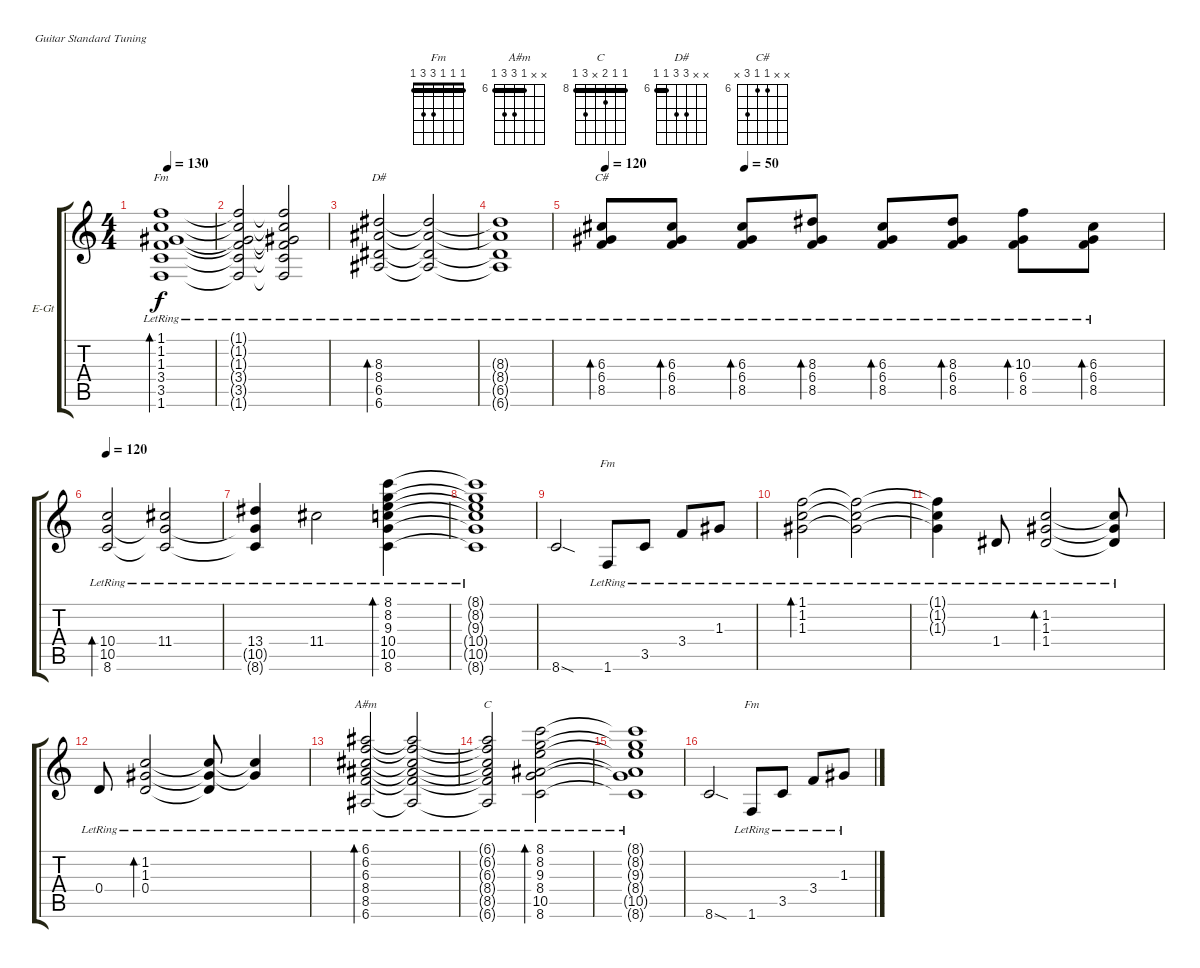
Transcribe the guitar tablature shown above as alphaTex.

\bracketExtendMode groupsimilarinstruments
\firstSystemTrackNameOrientation horizontal
\otherSystemsTrackNameOrientation horizontal
\track ("Guitare" "E-Gt") {instrument electricguitarjazz}
\staff {score tabs}
\tuning (E4 B3 G3 D3 A2 E2)
\chord ("Fm" 1 1 1 3 3 1) {barre (1 1 1)}
\chord ("A#m" x x 6 8 8 6) {firstfret 6 barre 6}
\chord ("C" 8 8 9 x 10 8) {firstfret 8 barre (8 8)}
\chord ("D#" x x 8 8 6 6) {firstfret 6 barre 6}
\chord ("C#" x x 6 6 8 x) {firstfret 6}
\ts (4 4)
\tempo 130
\clef g2
\ks c
(1.1{lr} 1.2{lr} 1.3{lr} 3.4{lr} 3.5{lr} 1.6{lr}).1{bd 480 ch "Fm" dy f} |
(1.1{lr t} 1.2{lr t} 1.3{lr t} 3.4{lr t} 3.5{lr t} 1.6{lr t}).2 (1.1{lr t} 1.2{lr t} 1.3{lr t} 3.4{lr t} 3.5{lr t} 1.6{lr t}).2 |
(8.3{lr} 8.4{lr} 6.5{lr} 6.6{lr}).2{bd 480 ch "D#"} (8.3{lr t} 8.4{lr t} 6.5{lr t} 6.6{lr t}).2 |
(8.3{lr t} 8.4{lr t} 6.5{lr t} 6.6{lr t}).1 |
\tempo 120
\tempo (50 0.25)
(6.3{lr} 6.4{lr} 8.5{lr}).8{bd 30 ch "C#"} (6.3{lr} 6.4{lr} 8.5{lr}).8{bd 30} (6.3{lr} 6.4{lr} 8.5{lr}).8{bd 30} (8.3{lr} 6.4 8.5).8{bd 30} (6.3{lr} 6.4{lr} 8.5{lr}).8{bd 30} (8.3{lr} 6.4 8.5).8{bd 30} (10.3{lr} 6.4{lr} 8.5{lr}).8{bd 30} (6.3{lr} 6.4{lr} 8.5{lr}).8{bd 30} |
\tempo 120
(10.4{lr} 10.5{lr} 8.6{lr}).2{bd 479} (11.4{lr} 10.5{lr t} 8.6{lr t}).2 |
(13.4{lr} 10.5{lr t} 8.6{lr t}).4 11.4{lr}.2 (8.1{lr} 8.2{lr} 9.3{lr} 10.4{lr} 10.5{lr} 8.6{lr}).4{bd 480} |
(8.1{lr t} 8.2{lr t} 9.3{lr t} 10.4{lr t} 10.5{lr t} 8.6{lr t}).1 |
8.6{sod}.2 1.6{lr}.8{ch "Fm"} 3.5{lr}.8 3.4{lr}.8 1.3{lr}.8 |
(1.1{lr} 1.2{lr} 1.3{lr}).2{bd 30} (1.1{lr t} 1.2{lr t} 1.3{lr t}).2 |
(1.1{lr t} 1.2{lr t} 1.3{lr t}).4 1.4{lr}.8 (1.2{lr} 1.3{lr} 1.4{lr}).2{bd 30} (1.2{lr t} 1.3{lr t} 1.4{lr t}).8 |
0.4{lr}.8 (1.2{lr} 1.3{lr} 0.4{lr}).2{bd 237} (1.2{lr t} 1.3{lr t} 0.4{lr t}).8 (1.2{lr t} 1.3{lr t}).4 |
(6.1 6.2 6.3{lr} 8.4{lr} 8.5{lr} 6.6{lr}).2{bd 480 ch "A#m"} (6.6{lr t} 6.1{t} 6.2{t} 6.3{lr t} 8.4{lr t} 8.5{lr t}).2 |
(6.1{t} 6.2{t} 6.3{lr t} 8.4{lr t} 8.5{lr t} 6.6{lr t}).2{ch "C"} (8.1{lr} 8.2{lr} 9.3{lr} 8.4{lr} 10.5{lr} 8.6{lr}).2{bd 480} |
(8.1{lr t} 8.2{lr t} 9.3{lr t} 8.4{lr t} 10.5{lr t} 8.6{lr t}).1 |
8.6{sod}.2 1.6{lr}.8{ch "Fm"} 3.5{lr}.8 3.4{lr}.8 1.3{lr}.8
